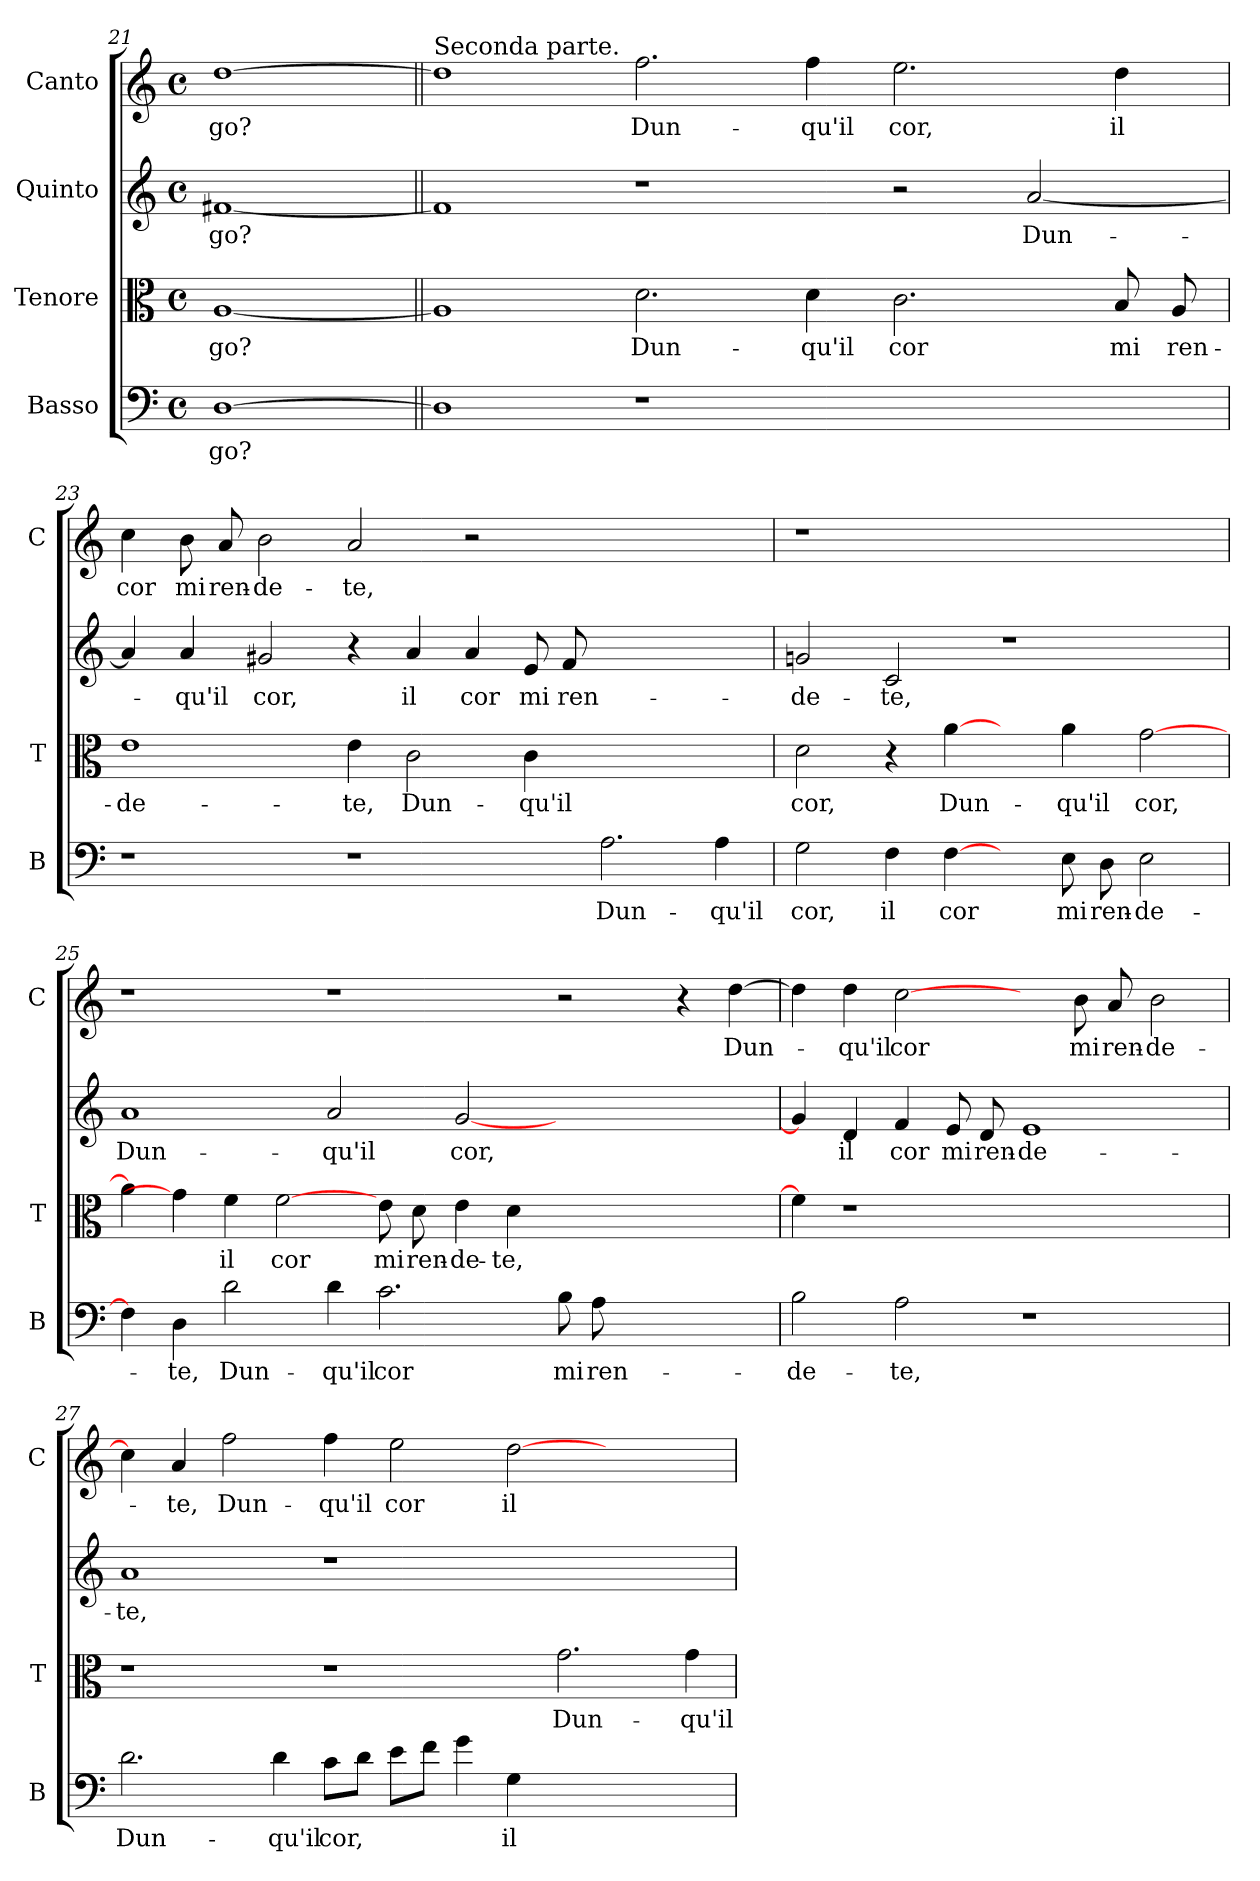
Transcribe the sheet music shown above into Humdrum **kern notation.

**kern	**text	**kern	**text	**kern	**text	**kern	**text
*part4	*part4	*part3	*part3	*part2	*part2	*part1	*part1
*staff4	*staff4	*staff3	*staff3	*staff2	*staff2	*staff1	*staff1
*I"Basso	*	*I"Tenore	*	*I"Quinto	*	*I"Canto	*
*I'B	*	*I'T	*	*	*	*I'C	*
*clefF4	*	*clefC3	*	*clefG2	*	*clefG2	*
*k[]	*	*k[]	*	*k[]	*	*k[]	*
*M4/4	*	*M4/4	*	*M4/4	*	*M4/4	*
*met(c)	*	*met(c)	*	*met(c)	*	*met(c)	*
=21	=21	=21	=21	=21	=21	=21	=21
[1D	-go?	[1A	-go?	[1f#X	-go?	[1dd	-go?
=22||	=22||	=22||	=22||	=22||	=22||	=22||	=22||
!	!	!	!	!	!	!LO:TX:a:t=Seconda parte.	!
1D]	.	1A]	.	1f#]	.	1dd]	.
1r	.	2.d	Dun-	1r	.	2.ff	Dun-
.	.	4d	-qu'il	.	.	4ff	-qu'il
1ryy	.	2.c	cor	2r	.	2.ee	cor,
.	.	.	.	[2a	Dun-	.	.
.	.	8B	mi	.	.	4dd	il
.	.	8A	ren-	.	.	.	.
=23	=23	=23	=23	=23	=23	=23	=23
1r	.	1e	-de-	4a]	.	4cc	cor
.	.	.	.	4a	-qu'il	8b	mi
.	.	.	.	.	.	8a	ren-
.	.	.	.	2g#X	cor,	2b	-de-
1r	.	4e	-te,	4r	.	2a	-te,
.	.	2c	Dun-	4a	il	.	.
.	.	.	.	4a	cor	2r	.
.	.	4c	-qu'il	8e	mi	.	.
.	.	.	.	8f	ren-	.	.
2.A	Dun-	1ryy	.	1ryy	.	1ryy	.
4A	-qu'il	.	.	.	.	.	.
=24	=24	=24	=24	=24	=24	=24	=24
2G	cor,	2d	cor,	2gn	-de-	1r	.
4F	il	4r	.	2c	-te,	.	.
[4F	cor	[4a	Dun-	.	.	.	.
4ryy	.	4ryy	.	1r	.	1ryy	.
8E	mi	4a	-qu'il	.	.	.	.
8D	ren-	.	.	.	.	.	.
2E	-de-	[2g	cor,	.	.	.	.
=25	=25	=25	=25	=25	=25	=25	=25
4F]	.	4a]	.	1a	Dun-	1r	.
4D	-te,	4g]	.	.	.	.	.
2d	Dun-	4f	il	.	.	.	.
.	.	[2f	cor	.	.	.	.
4d	-qu'il	.	.	2a	-qu'il	1r	.
2.c	cor	8e	mi	.	.	.	.
.	.	8d	ren-	.	.	.	.
.	.	4e	-de-	[2g	cor,	.	.
.	.	4d	-te,	.	.	.	.
8B	mi	1ryy	.	1ryy	.	2r	.
8A	ren-	.	.	.	.	.	.
2.ryy	.	.	.	.	.	.	.
.	.	.	.	.	.	4r	.
.	.	.	.	.	.	[4dd	Dun-
=26	=26	=26	=26	=26	=26	=26	=26
2B	-de-	4f]	.	4g]	.	4dd]	.
.	.	1r	.	4d	il	4dd	-qu'il
2A	-te,	.	.	4f	cor	[2cc	cor
.	.	.	.	8e	mi	.	.
.	.	.	.	8d	ren-	.	.
1r	.	.	.	1e	-de-	4ryy	.
.	.	2.ryy	.	.	.	8b	mi
.	.	.	.	.	.	8a	ren-
.	.	.	.	.	.	2b	-de-
=27	=27	=27	=27	=27	=27	=27	=27
2.d	Dun-	1r	.	1a	-te,	4cc]	.
.	.	.	.	.	.	4a	-te,
.	.	.	.	.	.	2ff	Dun-
4d	-qu'il	.	.	.	.	.	.
8cL	cor,	1r	.	1r	.	4ff	-qu'il
8dJ	.	.	.	.	.	.	.
8eL	.	.	.	.	.	2ee	cor
8fJ	.	.	.	.	.	.	.
4g	.	.	.	.	.	.	.
4G	il	.	.	.	.	[2dd	il
1ryy	.	2.g	Dun-	1ryy	.	.	.
.	.	.	.	.	.	2.ryy	.
.	.	4g	-qu'il	.	.	.	.
=	=	=	=	=	=	=	=
*-	*-	*-	*-	*-	*-	*-	*-
